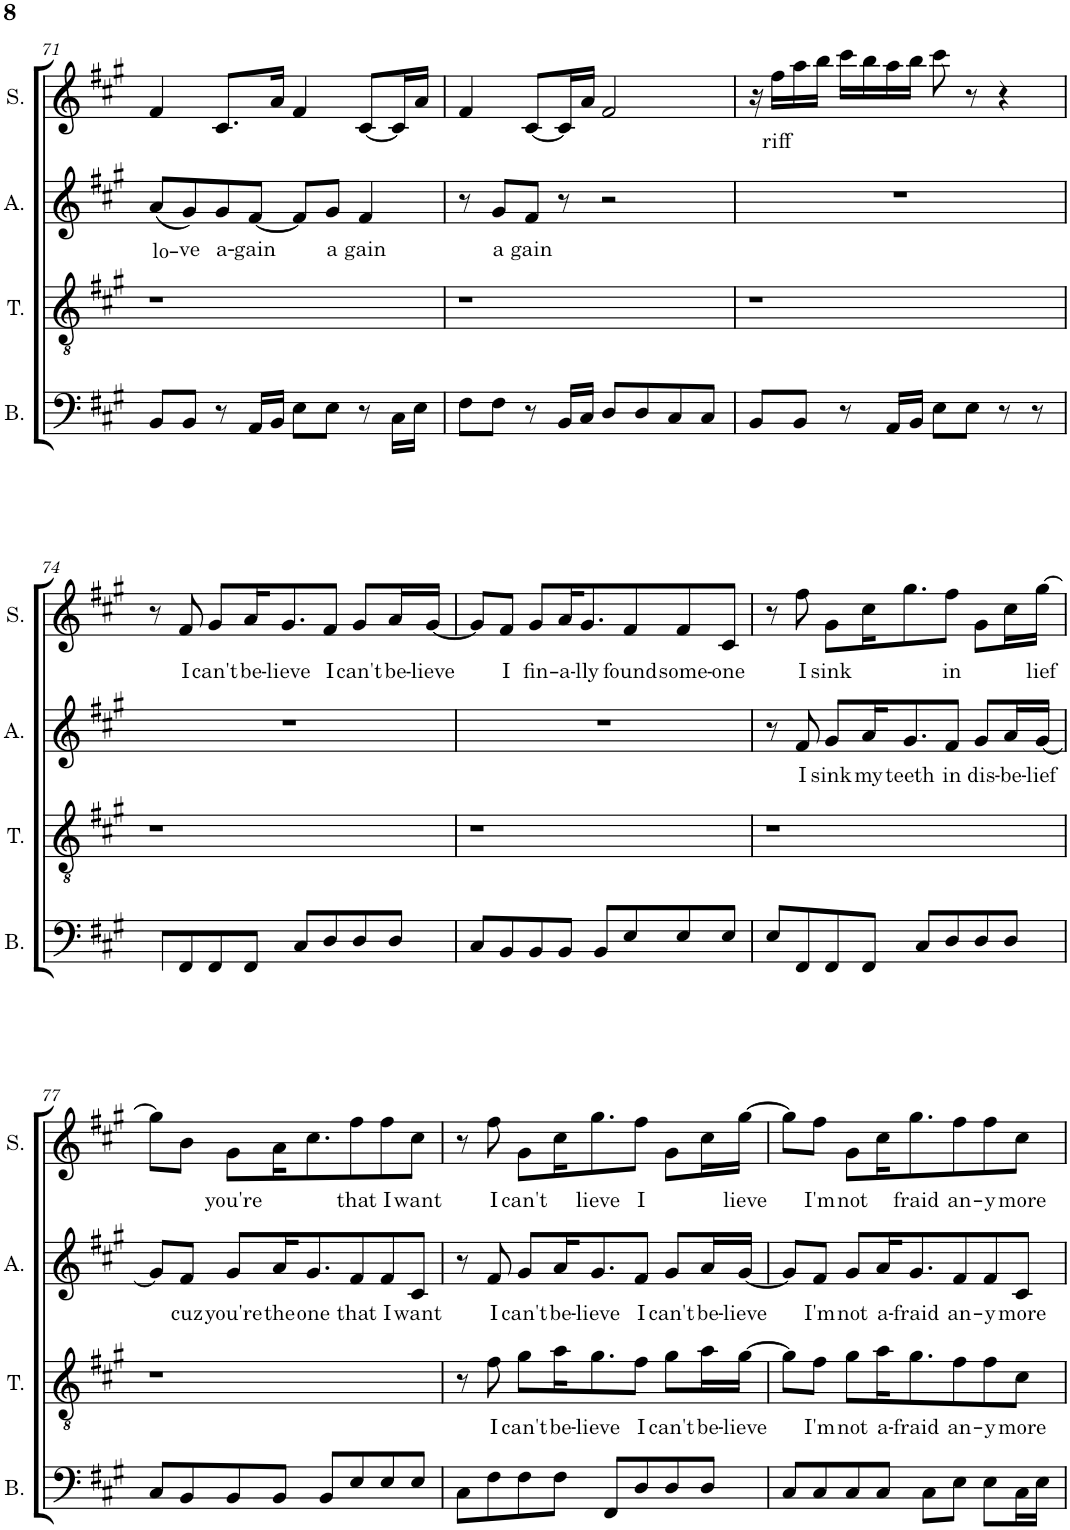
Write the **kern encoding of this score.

**kern	**kern	**text	**kern	**text	**kern	**text
*part4	*part3	*part3	*part2	*part2	*part1	*part1
*staff4	*staff3	*staff3	*staff2	*staff2	*staff1	*staff1
*I"Bass	*I"Tenor	*	*I"Alto	*	*I"Soprano	*
*I'B.	*I'T.	*	*I'A.	*	*I'S.	*
!!LO:PB:g=z
*clefF4	*clefGv2	*	*clefG2	*	*clefG2	*
*k[f#c#g#]	*k[f#c#g#]	*	*k[f#c#g#]	*	*k[f#c#g#]	*
*M4/4	*M4/4	*	*M4/4	*	*M4/4	*
=71	=71	=71	=71	=71	=71	=71
!	!	!	!	!LO:LY:b	!	!
8BB/L	1r	.	(8a/L	lo-	4f#/	.
!	!	!	!	!LO:LY:b	!	!
8BB/J	.	.	8g#/)	-ve	.	.
!	!	!	!	!LO:LY:b	!	!
8r	.	.	8g#/	-a-	8.c#/L	.
!	!	!	!	!LO:LY:b	!	!
16AA/LL	.	.	[8f#/J	gain	.	.
16BB/JJ	.	.	.	.	16a/Jk	.
8E\L	.	.	8f#/L]	.	4f#/	.
!	!	!	!	!LO:LY:b	!	!
8E\J	.	.	8g#/J	a	.	.
!	!	!	!	!LO:LY:b	!	!
8r	.	.	4f#/	gain	[8c#/L	.
16C#\LL	.	.	.	.	16c#/L]	.
16E\JJ	.	.	.	.	16a/JJ	.
=72	=72	=72	=72	=72	=72	=72
8F#\L	1r	.	8r	.	4f#/	.
!	!	!	!	!LO:LY:b	!	!
8F#\J	.	.	8g#/L	a	.	.
!	!	!	!	!LO:LY:b	!	!
8r	.	.	8f#/J	gain	[8c#/L	.
16BB/LL	.	.	8r	.	16c#/L]	.
16C#/JJ	.	.	.	.	16a/JJ	.
8D/L	.	.	2r	.	2f#/	.
8D/	.	.	.	.	.	.
8C#/	.	.	.	.	.	.
8C#/J	.	.	.	.	.	.
=73	=73	=73	=73	=73	=73	=73
8BB/L	1r	.	1r	.	16r	.
!	!	!	!	!	!	!LO:LY:b
.	.	.	.	.	16ff#\LL	riff
8BB/J	.	.	.	.	16aa\	.
.	.	.	.	.	16bb\JJ	.
8r	.	.	.	.	16ccc#\LL	.
.	.	.	.	.	16bb\	.
16AA/LL	.	.	.	.	16aa\	.
16BB/JJ	.	.	.	.	16bb\JJ	.
8E\L	.	.	.	.	8ccc#\	.
8E\J	.	.	.	.	8r	.
8r	.	.	.	.	4r	.
8r	.	.	.	.	.	.
!!LO:LB:g=z
=74	=74	=74	=74	=74	=74	=74
8EE/L	1r	.	1r	.	8r	.
!	!	!	!	!	!	!LO:LY:b
8FF#/	.	.	.	.	8f#/	I
!	!	!	!	!	!	!LO:LY:b
8FF#/	.	.	.	.	8g#/L	can't
!	!	!	!	!	!	!LO:LY:b
8FF#/J	.	.	.	.	16a/K	be-
!	!	!	!	!	!	!LO:LY:b
.	.	.	.	.	8.g#/	-lieve
8C#/L	.	.	.	.	.	.
!	!	!	!	!	!	!LO:LY:b
8D/	.	.	.	.	8f#/J	I
!	!	!	!	!	!	!LO:LY:b
8D/	.	.	.	.	8g#/L	can't
!	!	!	!	!	!	!LO:LY:b
8D/J	.	.	.	.	16a/L	be-
!	!	!	!	!	!	!LO:LY:b
.	.	.	.	.	[16g#/JJ	-lieve
=75	=75	=75	=75	=75	=75	=75
8C#/L	1r	.	1r	.	8g#/L]	.
!	!	!	!	!	!	!LO:LY:b
8BB/	.	.	.	.	8f#/J	I
!	!	!	!	!	!	!LO:LY:b
8BB/	.	.	.	.	8g#/L	fin-
!	!	!	!	!	!	!LO:LY:b
8BB/J	.	.	.	.	16a/K	-a-
!	!	!	!	!	!	!LO:LY:b
.	.	.	.	.	8.g#/	-lly
8BB/L	.	.	.	.	.	.
!	!	!	!	!	!	!LO:LY:b
8E/	.	.	.	.	8f#/	found
!	!	!	!	!	!	!LO:LY:b
8E/	.	.	.	.	8f#/	some-
!	!	!	!	!	!	!LO:LY:b
8E/J	.	.	.	.	8c#/J	-one
=76	=76	=76	=76	=76	=76	=76
8E/L	1r	.	8r	.	8r	.
!	!	!	!	!LO:LY:b	!	!LO:LY:b
8FF#/	.	.	8f#/	I	8ff#\	I
!	!	!	!	!LO:LY:b	!	!LO:LY:b
8FF#/	.	.	8g#/L	sink	8g#\L	sink
!	!	!	!	!LO:LY:b	!	!
8FF#/J	.	.	16a/K	my	16cc#\K	.
!	!	!	!	!LO:LY:b	!	!
.	.	.	8.g#/	teeth	8.gg#\	.
8C#/L	.	.	.	.	.	.
!	!	!	!	!LO:LY:b	!	!LO:LY:b
8D/	.	.	8f#/J	in	8ff#\J	in
!	!	!	!	!LO:LY:b	!	!
8D/	.	.	8g#/L	dis-	8g#\L	.
!	!	!	!	!LO:LY:b	!	!
8D/J	.	.	16a/L	-be-	16cc#\L	.
!	!	!	!	!LO:LY:b	!	!LO:LY:b
.	.	.	[16g#/JJ	-lief	[16gg#\JJ	-lief
!!LO:LB:g=z
=77	=77	=77	=77	=77	=77	=77
8C#/L	1r	.	8g#/L]	.	8gg#\L]	.
!	!	!	!	!LO:LY:b	!	!
8BB/	.	.	8f#/J	cuz	8b\J	.
!	!	!	!	!LO:LY:b	!	!LO:LY:b
8BB/	.	.	8g#/L	you're	8g#\L	you're
!	!	!	!	!LO:LY:b	!	!
8BB/J	.	.	16a/K	the	16a\K	.
!	!	!	!	!LO:LY:b	!	!
.	.	.	8.g#/	one	8.cc#\	.
8BB/L	.	.	.	.	.	.
!	!	!	!	!LO:LY:b	!	!LO:LY:b
8E/	.	.	8f#/	that	8ff#\	that
!	!	!	!	!LO:LY:b	!	!LO:LY:b
8E/	.	.	8f#/	I	8ff#\	I
!	!	!	!	!LO:LY:b	!	!LO:LY:b
8E/J	.	.	8c#/J	want	8cc#\J	want
=78	=78	=78	=78	=78	=78	=78
8C#\L	8r	.	8r	.	8r	.
!	!	!LO:LY:b	!	!LO:LY:b	!	!LO:LY:b
8F#\	8f#\	I	8f#/	I	8ff#\	I
!	!	!LO:LY:b	!	!LO:LY:b	!	!LO:LY:b
8F#\	8g#\L	can't	8g#/L	can't	8g#\L	can't
!	!	!LO:LY:b	!	!LO:LY:b	!	!
8F#\J	16a\K	be-	16a/K	be-	16cc#\K	.
!	!	!LO:LY:b	!	!LO:LY:b	!	!LO:LY:b
.	8.g#\	-lieve	8.g#/	-lieve	8.gg#\	-lieve
8FF#/L	.	.	.	.	.	.
!	!	!LO:LY:b	!	!LO:LY:b	!	!LO:LY:b
8D/	8f#\J	I	8f#/J	I	8ff#\J	I
!	!	!LO:LY:b	!	!LO:LY:b	!	!
8D/	8g#\L	can't	8g#/L	can't	8g#\L	.
!	!	!LO:LY:b	!	!LO:LY:b	!	!
8D/J	16a\L	be-	16a/L	be-	16cc#\L	.
!	!	!LO:LY:b	!	!LO:LY:b	!	!LO:LY:b
.	[16g#\JJ	-lieve	[16g#/JJ	-lieve	[16gg#\JJ	-lieve
=79	=79	=79	=79	=79	=79	=79
8C#/L	8g#\L]	.	8g#/L]	.	8gg#\L]	.
!	!	!LO:LY:b	!	!LO:LY:b	!	!LO:LY:b
8C#/	8f#\J	I'm	8f#/J	I'm	8ff#\J	I'm
!	!	!LO:LY:b	!	!LO:LY:b	!	!LO:LY:b
8C#/	8g#\L	not	8g#/L	not	8g#\L	not
!	!	!LO:LY:b	!	!LO:LY:b	!	!
8C#/J	16a\K	a-	16a/K	a-	16cc#\K	.
!	!	!LO:LY:b	!	!LO:LY:b	!	!LO:LY:b
.	8.g#\	-fraid	8.g#/	-fraid	8.gg#\	-fraid
8C#\L	.	.	.	.	.	.
!	!	!LO:LY:b	!	!LO:LY:b	!	!LO:LY:b
8E\J	8f#\	an-	8f#/	an-	8ff#\	an-
!	!	!LO:LY:b	!	!LO:LY:b	!	!LO:LY:b
8E\L	8f#\	-y	8f#/	-y	8ff#\	-y
!	!	!LO:LY:b	!	!LO:LY:b	!	!LO:LY:b
16C#\L	8c#\J	more	8c#/J	more	8cc#\J	more
16E\JJ	.	.	.	.	.	.
=	=	=	=	=	=	=
*-	*-	*-	*-	*-	*-	*-
